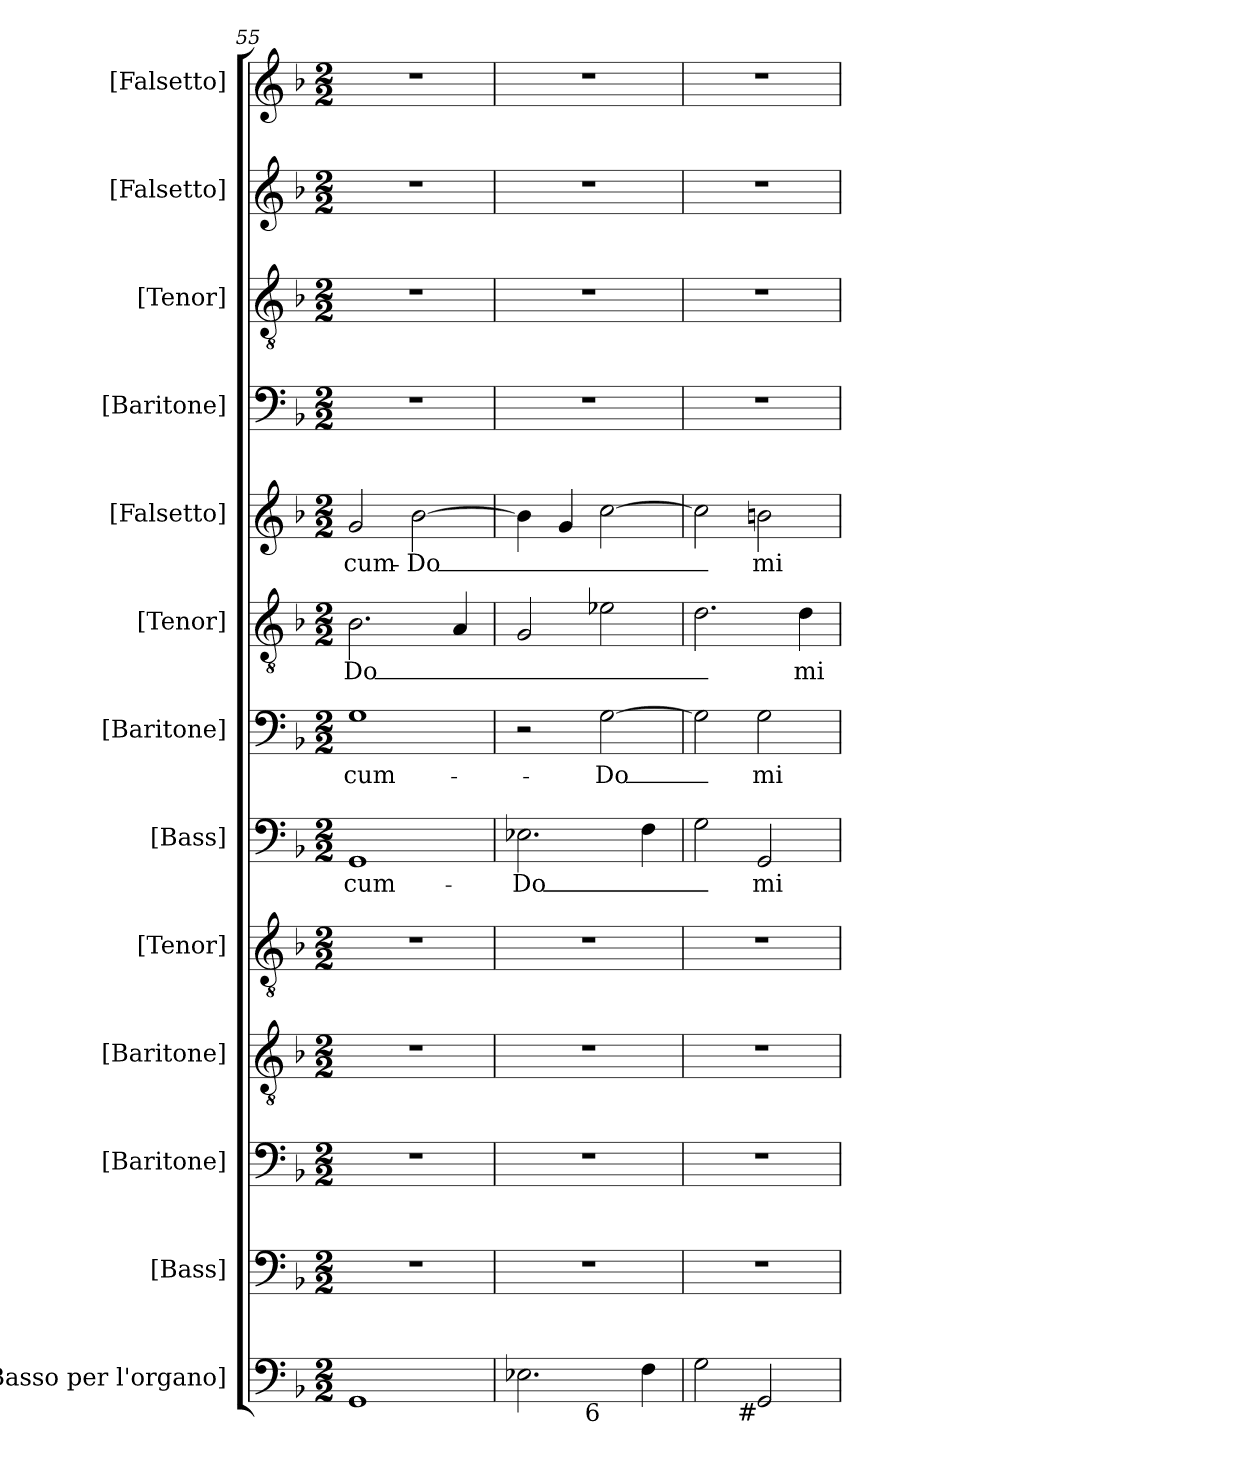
**kern	**kern	**kern	**kern	**kern	**kern	**text	**kern	**text	**kern	**text	**kern	**text	**kern	**kern	**kern	**kern
*part13	*part12	*part11	*part10	*part9	*part8	*part8	*part7	*part7	*part6	*part6	*part5	*part5	*part4	*part3	*part2	*part1
*staff13	*staff12	*staff11	*staff10	*staff9	*staff8	*staff8	*staff7	*staff7	*staff6	*staff6	*staff5	*staff5	*staff4	*staff3	*staff2	*staff1
*I"[Basso per l'organo]	*I"[Bass]	*I"[Baritone]	*I"[Baritone]	*I"[Tenor]	*I"[Bass]	*	*I"[Baritone]	*	*I"[Tenor]	*	*I"[Falsetto]	*	*I"[Baritone]	*I"[Tenor]	*I"[Falsetto]	*I"[Falsetto]
*	*I'B.	*I'Bar.	*I'Bar.	*I'T.	*I'B.	*	*I'Bar.	*	*I'T.	*	*I'A.	*	*I'Bar.	*I'T.	*I'A.	*I'A.
!!LO:PB:g=z
*clefF4	*clefF4	*clefF4	*clefGv2	*clefGv2	*clefF4	*	*clefF4	*	*clefGv2	*	*clefG2	*	*clefF4	*clefGv2	*clefG2	*clefG2
*	*	*	*ITrd7c12	*ITrd7c12	*	*	*	*	*ITrd7c12	*	*	*	*	*ITrd7c12	*	*
*k[b-]	*k[b-]	*k[b-]	*k[b-]	*k[b-]	*k[b-]	*	*k[b-]	*	*k[b-]	*	*k[b-]	*	*k[b-]	*k[b-]	*k[b-]	*k[b-]
*F:	*F:	*F:	*F:	*F:	*F:	*	*F:	*	*F:	*	*F:	*	*F:	*F:	*F:	*F:
*M2/2	*M2/2	*M2/2	*M2/2	*M2/2	*M2/2	*	*M2/2	*	*M2/2	*	*M2/2	*	*M2/2	*M2/2	*M2/2	*M2/2
=55	=55	=55	=55	=55	=55	=55	=55	=55	=55	=55	=55	=55	=55	=55	=55	=55
!	!	!	!	!	!	!LO:LY:b:color=#000000	!	!	!	!	!	!	!	!	!	!
!	!	!	!	!	!	!	!	!LO:LY:b:color=#000000	!	!	!	!	!	!	!	!
!	!	!	!	!	!	!	!	!	!	!LO:LY:b:color=#000000	!	!	!	!	!	!
!	!	!	!	!	!	!	!	!	!	!	!	!LO:LY:b:color=#000000	!	!	!	!
1GGi	1r	1r	1r	1r	1GGi	-cum-	1Gi	-cum-	2.BB-i\	-Do_-	2gi/	-cum-	1r	1r	1r	1r
!	!	!	!	!	!	!	!	!	!	!	!	!LO:LY:b:color=#000000	!	!	!	!
.	.	.	.	.	.	.	.	.	.	.	[2b-i\	-Do_-	.	.	.	.
.	.	.	.	.	.	.	.	.	4AAi/	.	.	.	.	.	.	.
=56	=56	=56	=56	=56	=56	=56	=56	=56	=56	=56	=56	=56	=56	=56	=56	=56
!LO:TX:b:rj:t=5	!	!	!	!	!	!	!	!	!	!	!	!	!	!	!	!
!	!	!	!	!	!	!LO:LY:b:color=#000000	!	!	!	!	!	!	!	!	!	!
*^	*	*	*	*	*	*	*	*	*	*	*	*	*	*	*	*
2.E-Xi\	2ryy	1r	1r	1r	1r	2.E-Xi\	-Do_-	2r	.	2GGi/	.	4b-i\]	.	1r	1r	1r	1r
.	.	.	.	.	.	.	.	.	.	.	.	4gi/	.	.	.	.	.
!	!LO:TX:b:rj:t=6	!	!	!	!	!	!	!	!	!	!	!	!	!	!	!	!
!	!	!	!	!	!	!	!	!	!LO:LY:b:color=#000000	!	!	!	!	!	!	!	!
.	2ryy	.	.	.	.	.	.	[2Gi\	-Do_-	2E-Xi\	.	[2cci\	.	.	.	.	.
4Fi\	.	.	.	.	.	4Fi\	.	.	.	.	.	.	.	.	.	.	.
=57	=57	=57	=57	=57	=57	=57	=57	=57	=57	=57	=57	=57	=57	=57	=57	=57	=57
!LO:TX:b:rj:t=4	!	!	!	!	!	!	!	!	!	!	!	!	!	!	!	!	!
*v	*v	*	*	*	*	*	*	*	*	*	*	*	*	*	*	*	*
2Gi\	1r	1r	1r	1r	2Gi\	.	2Gi\]	.	2.Di\	.	2cci\]	.	1r	1r	1r	1r
!	!	!	!	!	!	!LO:LY:b:color=#000000	!	!	!	!	!	!	!	!	!	!
!	!	!	!	!	!	!	!	!LO:LY:b:color=#000000	!	!	!	!	!	!	!	!
!LO:TX:b:rj:t=#	!	!	!	!	!	!	!	!	!	!	!	!	!	!	!	!
!	!	!	!	!	!	!	!	!	!	!	!	!LO:LY:b:color=#000000	!	!	!	!
2GGi/	.	.	.	.	2GGi/	-mi--	2Gi\	-mi--	.	.	2bni\	-mi--	.	.	.	.
!	!	!	!	!	!	!	!	!	!	!LO:LY:b:color=#000000	!	!	!	!	!	!
.	.	.	.	.	.	.	.	.	4Di\	-mi--	.	.	.	.	.	.
=	=	=	=	=	=	=	=	=	=	=	=	=	=	=	=	=
*-	*-	*-	*-	*-	*-	*-	*-	*-	*-	*-	*-	*-	*-	*-	*-	*-
